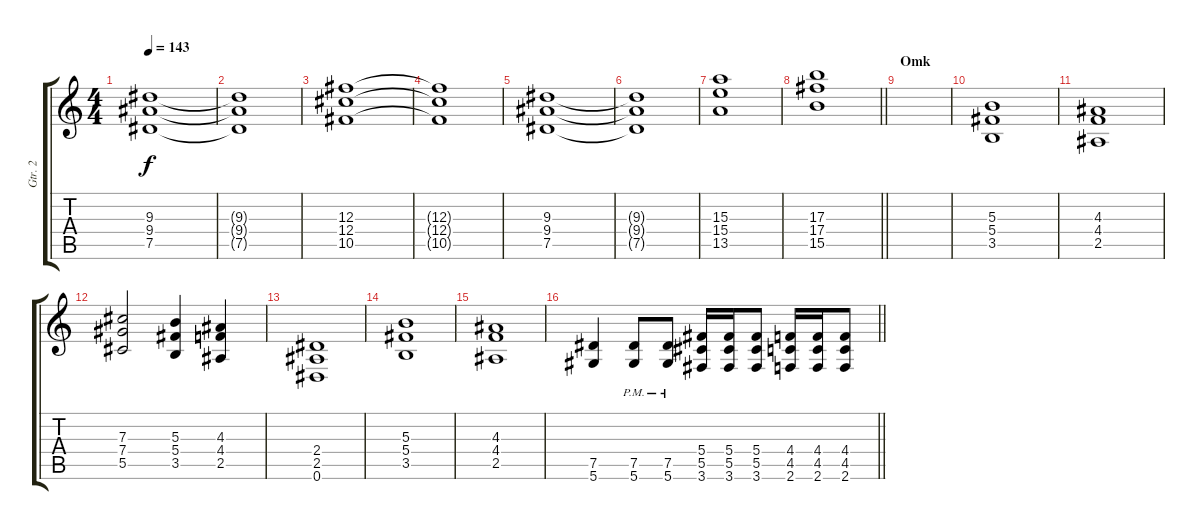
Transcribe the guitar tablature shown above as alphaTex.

\track ("Gtr. 2" "Gtr. 2") {instrument distortionguitar}
\staff {score tabs}
\tuning (Eb4 Bb3 Gb3 Db3 Ab2 Eb2) {hide}
\ts (4 4)
\tempo 143
\clef g2
\ks c
(9.3 9.4 7.5).1{dy f} |
(9.3{t} 9.4{t} 7.5{t}).1 |
(12.3 12.4 10.5).1 |
(12.3{t} 12.4{t} 10.5{t}).1 |
(9.3 9.4 7.5).1 |
(9.3{t} 9.4{t} 7.5{t}).1 |
(15.3 15.4 13.5).1 |
\barLineRight lightlight
(17.3 17.4 15.5).1 |
\section ("" "Omk")
|
(5.3 5.4 3.5).1 |
(4.3 4.4 2.5).1 |
(7.3 7.4 5.5).2 (5.3 5.4 3.5).4 (4.3 4.4 2.5).4 |
(2.4 2.5 0.6).1 |
(5.3 5.4 3.5).1 |
(4.3 4.4 2.5).1 |
\barLineRight lightlight
(7.5 5.6).4 (7.5 5.6{pm}).8 (7.5 5.6{pm}).8 (5.4 5.5 3.6).16 (5.4 5.5 3.6).16 (5.4 5.5 3.6).8 (4.4 4.5 2.6).16 (4.4 4.5 2.6).16 (4.4 4.5 2.6).8
